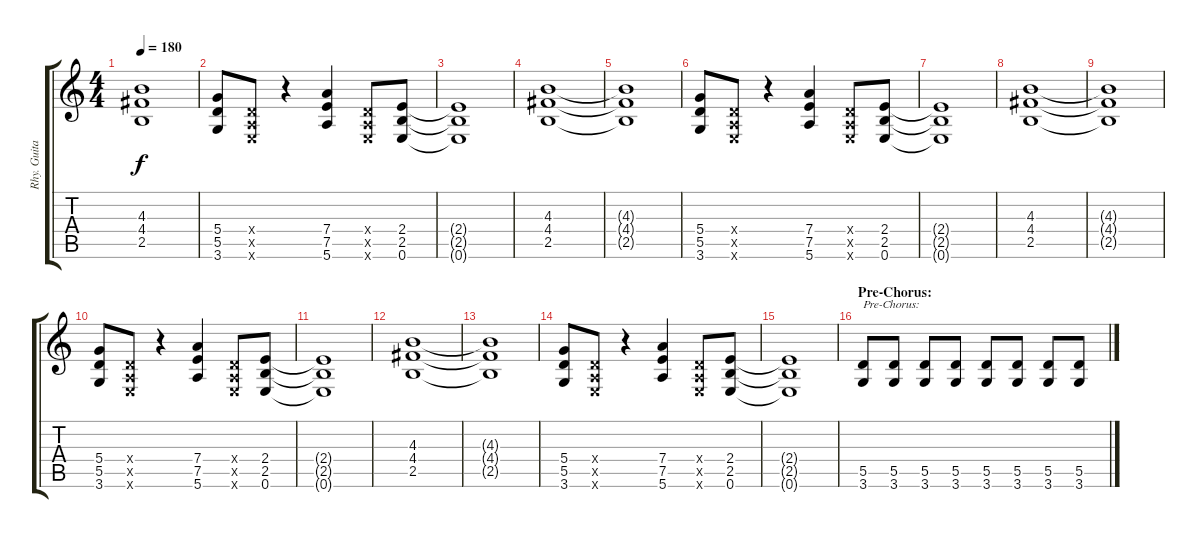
\track ("Rhy. Guitar 1" "Rhy. Guita") {instrument overdrivenguitar}
\staff {score tabs}
\tuning (E4 B3 G3 D3 A2 E2) {hide}
\ts (4 4)
\tempo 180
\clef g2
\ks c
(4.3{t} 4.4{t} 2.5{t}).1{dy f} |
(5.4 5.5 3.6).8 (0.4{x} 0.5{x} 0.6{x}).8 r.4 (7.4 7.5 5.6).4 (0.4{x} 0.5{x} 0.6{x}).8 (2.4 2.5 0.6).8 |
(2.4{t} 2.5{t} 0.6{t}).1 |
(4.3 4.4 2.5).1 |
(4.3{t} 4.4{t} 2.5{t}).1 |
(5.4 5.5 3.6).8 (0.4{x} 0.5{x} 0.6{x}).8 r.4 (7.4 7.5 5.6).4 (0.4{x} 0.5{x} 0.6{x}).8 (2.4 2.5 0.6).8 |
(2.4{t} 2.5{t} 0.6{t}).1 |
(4.3 4.4 2.5).1 |
(4.3{t} 4.4{t} 2.5{t}).1 |
(5.4 5.5 3.6).8 (0.4{x} 0.5{x} 0.6{x}).8 r.4 (7.4 7.5 5.6).4 (0.4{x} 0.5{x} 0.6{x}).8 (2.4 2.5 0.6).8 |
(2.4{t} 2.5{t} 0.6{t}).1 |
(4.3 4.4 2.5).1 |
(4.3{t} 4.4{t} 2.5{t}).1 |
(5.4 5.5 3.6).8 (0.4{x} 0.5{x} 0.6{x}).8 r.4 (7.4 7.5 5.6).4 (0.4{x} 0.5{x} 0.6{x}).8 (2.4 2.5 0.6).8 |
(2.4{t} 2.5{t} 0.6{t}).1 |
\section ("" "Pre-Chorus:")
(5.5 3.6).8{txt "Pre-Chorus:"} (5.5 3.6).8 (5.5 3.6).8 (5.5 3.6).8 (5.5 3.6).8 (5.5 3.6).8 (5.5 3.6).8 (5.5 3.6).8
